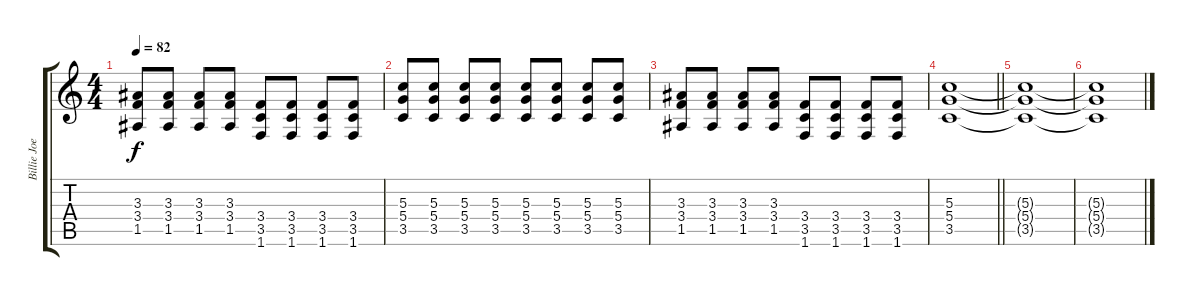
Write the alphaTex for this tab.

\track ("Billie Joe rhythm guitar" "Billie Joe") {instrument distortionguitar}
\staff {score tabs}
\tuning (E4 B3 G3 D3 A2 E2) {hide}
\ts (4 4)
\tempo 82
\clef g2
\ks c
(3.3 3.4 1.5).8{dy f} (3.3 3.4 1.5).8 (3.3 3.4 1.5).8 (3.3 3.4 1.5).8 (3.4 3.5 1.6).8 (3.4 3.5 1.6).8 (3.4 3.5 1.6).8 (3.4 3.5 1.6).8 |
(5.3 5.4 3.5).8 (5.3 5.4 3.5).8 (5.3 5.4 3.5).8 (5.3 5.4 3.5).8 (5.3 5.4 3.5).8 (5.3 5.4 3.5).8 (5.3 5.4 3.5).8 (5.3 5.4 3.5).8 |
(3.3 3.4 1.5).8 (3.3 3.4 1.5).8 (3.3 3.4 1.5).8 (3.3 3.4 1.5).8 (3.4 3.5 1.6).8 (3.4 3.5 1.6).8 (3.4 3.5 1.6).8 (3.4 3.5 1.6).8 |
\barLineRight lightlight
(5.3 5.4 3.5).1{volume 0 instrument distortionguitar} |
(5.3{t} 5.4{t} 3.5{t}).1 |
(5.3{t} 5.4{t} 3.5{t}).1
